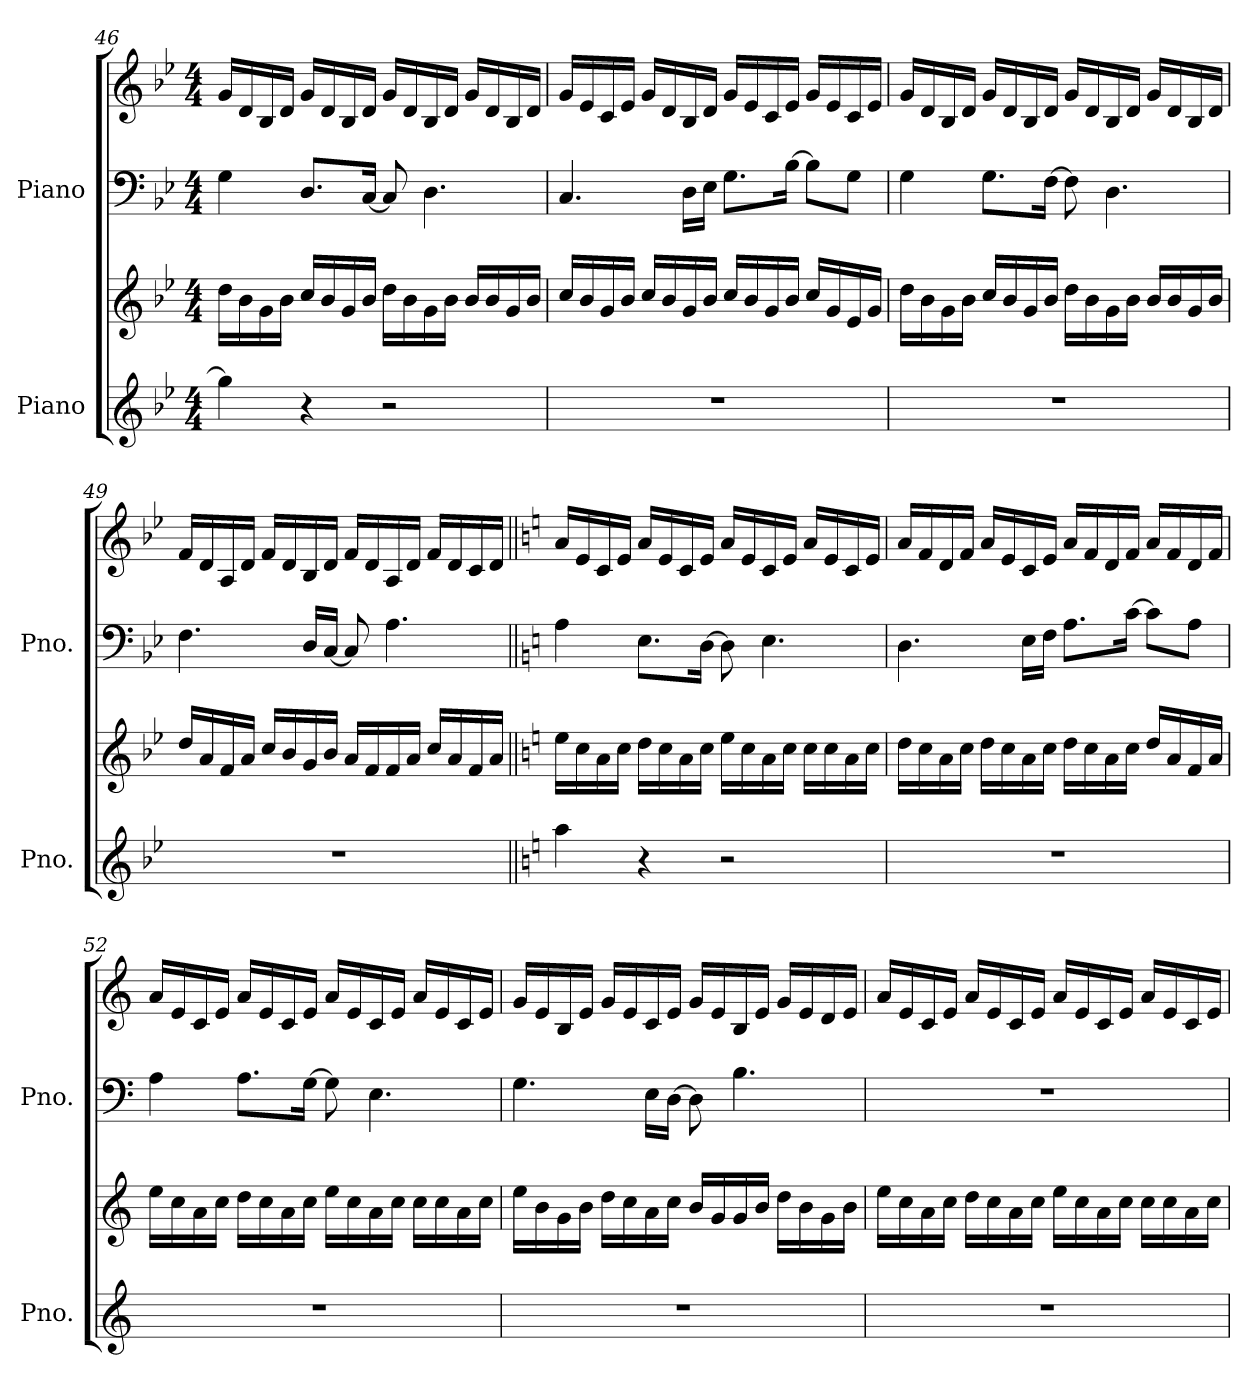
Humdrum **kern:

**kern	**kern	**kern	**kern
*part2	*part2	*part1	*part1
*staff4	*staff3	*staff2	*staff1
*I"Piano	*	*I"Piano	*
*I'Pno.	*	*I'Pno.	*
!!LO:LB:g=z
*clefG2	*clefG2	*clefF4	*clefG2
*k[b-e-]	*k[b-e-]	*k[b-e-]	*k[b-e-]
*M4/4	*M4/4	*M4/4	*M4/4
=46	=46	=46	=46
4gg\]	16dd\LL	4G\	16g/LL
.	16b-\	.	16d/
.	16g\	.	16B-/
.	16b-\JJ	.	16d/JJ
4r	16cc/LL	8.D/L	16g/LL
.	16b-/	.	16d/
.	16g/	.	16B-/
.	16b-/JJ	[16C/Jk	16d/JJ
2r	16dd\LL	8C/]	16g/LL
.	16b-\	.	16d/
.	16g\	4.D\	16B-/
.	16b-\JJ	.	16d/JJ
.	16b-/LL	.	16g/LL
.	16b-/	.	16d/
.	16g/	.	16B-/
.	16b-/JJ	.	16d/JJ
=47	=47	=47	=47
1r	16cc/LL	4.C/	16g/LL
.	16b-/	.	16e-/
.	16g/	.	16c/
.	16b-/JJ	.	16e-/JJ
.	16cc/LL	.	16g/LL
.	16b-/	.	16d/
.	16g/	16D\LL	16B-/
.	16b-/JJ	16E-\JJ	16d/JJ
.	16cc/LL	8.G\L	16g/LL
.	16b-/	.	16e-/
.	16g/	.	16c/
.	16b-/JJ	[16B-\Jk	16e-/JJ
.	16cc/LL	8B-\L]	16g/LL
.	16g/	.	16e-/
.	16e-/	8G\J	16c/
.	16g/JJ	.	16e-/JJ
!!LO:PB:g=z
=48	=48	=48	=48
1r	16dd\LL	4G\	16g/LL
.	16b-\	.	16d/
.	16g\	.	16B-/
.	16b-\JJ	.	16d/JJ
.	16cc/LL	8.G\L	16g/LL
.	16b-/	.	16d/
.	16g/	.	16B-/
.	16b-/JJ	[16F\Jk	16d/JJ
.	16dd\LL	8F\]	16g/LL
.	16b-\	.	16d/
.	16g\	4.D\	16B-/
.	16b-\JJ	.	16d/JJ
.	16b-/LL	.	16g/LL
.	16b-/	.	16d/
.	16g/	.	16B-/
.	16b-/JJ	.	16d/JJ
=49	=49	=49	=49
1r	16dd/LL	4.F\	16f/LL
.	16a/	.	16d/
.	16f/	.	16A/
.	16a/JJ	.	16d/JJ
.	16cc/LL	.	16f/LL
.	16b-/	.	16d/
.	16g/	16D/LL	16B-/
.	16b-/JJ	[16C/JJ	16d/JJ
.	16a/LL	8C/]	16f/LL
.	16f/	.	16d/
.	16f/	4.A\	16A/
.	16a/JJ	.	16d/JJ
.	16cc/LL	.	16f/LL
.	16a/	.	16d/
.	16f/	.	16c/
.	16a/JJ	.	16d/JJ
!!LO:LB:g=z
=50||	=50||	=50||	=50||
*k[]	*k[]	*k[]	*k[]
4aa\	16ee\LL	4A\	16a/LL
.	16cc\	.	16e/
.	16a\	.	16c/
.	16cc\JJ	.	16e/JJ
4r	16dd\LL	8.E\L	16a/LL
.	16cc\	.	16e/
.	16a\	.	16c/
.	16cc\JJ	[16D\Jk	16e/JJ
2r	16ee\LL	8D\]	16a/LL
.	16cc\	.	16e/
.	16a\	4.E\	16c/
.	16cc\JJ	.	16e/JJ
.	16cc\LL	.	16a/LL
.	16cc\	.	16e/
.	16a\	.	16c/
.	16cc\JJ	.	16e/JJ
=51	=51	=51	=51
1r	16dd\LL	4.D\	16a/LL
.	16cc\	.	16f/
.	16a\	.	16d/
.	16cc\JJ	.	16f/JJ
.	16dd\LL	.	16a/LL
.	16cc\	.	16e/
.	16a\	16E\LL	16c/
.	16cc\JJ	16F\JJ	16e/JJ
.	16dd\LL	8.A\L	16a/LL
.	16cc\	.	16f/
.	16a\	.	16d/
.	16cc\JJ	[16c\Jk	16f/JJ
.	16dd/LL	8c\L]	16a/LL
.	16a/	.	16f/
.	16f/	8A\J	16d/
.	16a/JJ	.	16f/JJ
!!LO:LB:g=z
=52	=52	=52	=52
1r	16ee\LL	4A\	16a/LL
.	16cc\	.	16e/
.	16a\	.	16c/
.	16cc\JJ	.	16e/JJ
.	16dd\LL	8.A\L	16a/LL
.	16cc\	.	16e/
.	16a\	.	16c/
.	16cc\JJ	[16G\Jk	16e/JJ
.	16ee\LL	8G\]	16a/LL
.	16cc\	.	16e/
.	16a\	4.E\	16c/
.	16cc\JJ	.	16e/JJ
.	16cc\LL	.	16a/LL
.	16cc\	.	16e/
.	16a\	.	16c/
.	16cc\JJ	.	16e/JJ
=53	=53	=53	=53
1r	16ee\LL	4.G\	16g/LL
.	16b\	.	16e/
.	16g\	.	16B/
.	16b\JJ	.	16e/JJ
.	16dd\LL	.	16g/LL
.	16cc\	.	16e/
.	16a\	16E\LL	16c/
.	16cc\JJ	[16D\JJ	16e/JJ
.	16b/LL	8D\]	16g/LL
.	16g/	.	16e/
.	16g/	4.B\	16B/
.	16b/JJ	.	16e/JJ
.	16dd\LL	.	16g/LL
.	16b\	.	16e/
.	16g\	.	16d/
.	16b\JJ	.	16e/JJ
=54	=54	=54	=54
1r	16ee\LL	1r	16a/LL
.	16cc\	.	16e/
.	16a\	.	16c/
.	16cc\JJ	.	16e/JJ
.	16dd\LL	.	16a/LL
.	16cc\	.	16e/
.	16a\	.	16c/
.	16cc\JJ	.	16e/JJ
.	16ee\LL	.	16a/LL
.	16cc\	.	16e/
.	16a\	.	16c/
.	16cc\JJ	.	16e/JJ
.	16cc\LL	.	16a/LL
.	16cc\	.	16e/
.	16a\	.	16c/
.	16cc\JJ	.	16e/JJ
=	=	=	=
*-	*-	*-	*-
